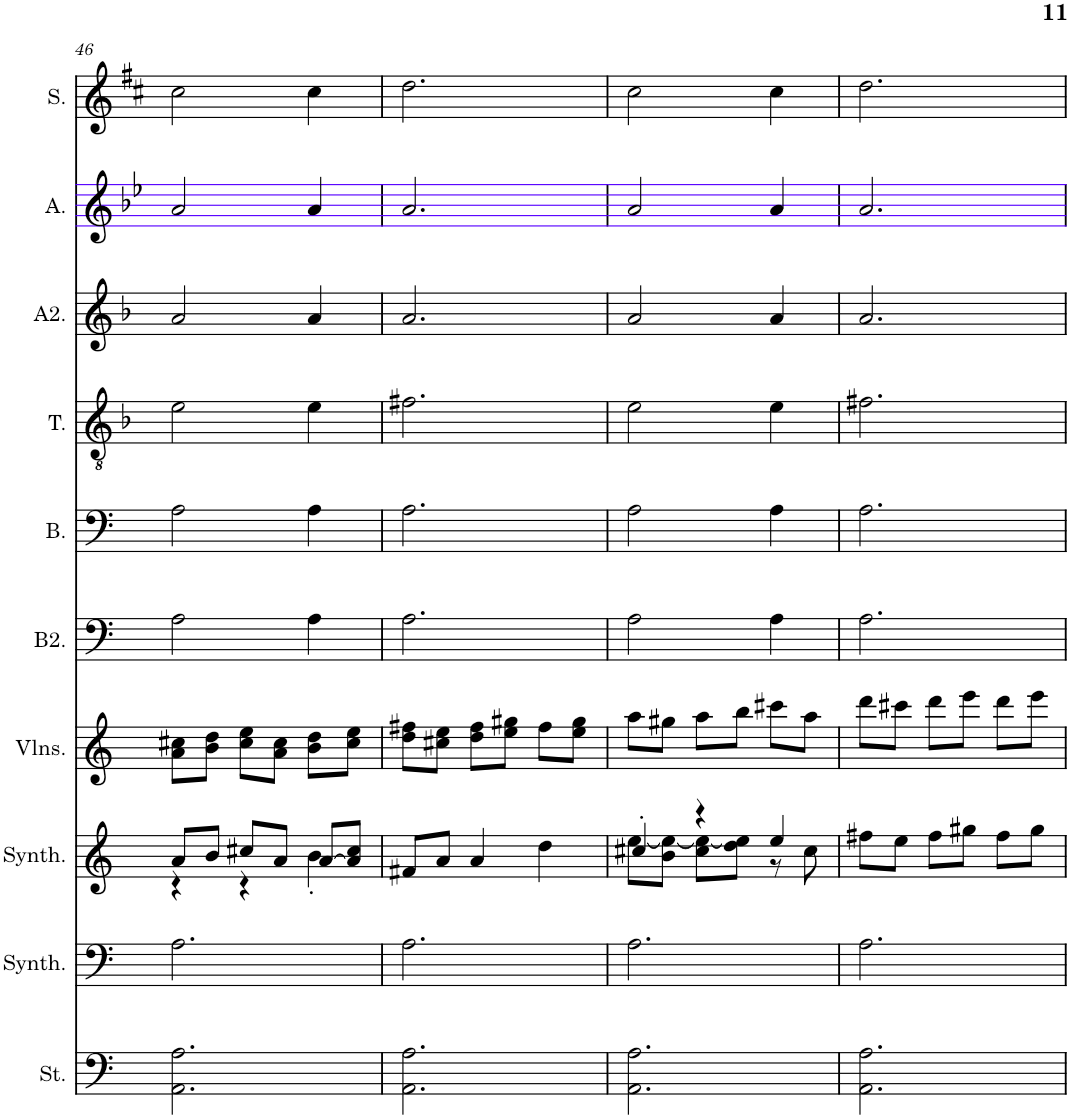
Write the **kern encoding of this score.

**kern	**kern	**kern	**kern	**kern	**kern	**kern	**kern	**kern	**kern
*part10	*part9	*part8	*part7	*part6	*part5	*part4	*part3	*part2	*part1
*staff10	*staff9	*staff8	*staff7	*staff6	*staff5	*staff4	*staff3	*staff2	*staff1
*I"Cordes, D'Bass/Strings, etc	*I"Synthétiseur d'instruments à cordes, Synth strings, etc	*I"Synthétiseur d'instruments à cordes, Synth strings 2	*I"Violons, 1st violins	*I"Basse 2	*I"Basse	*I"Ténor	*I"Alto 2	*I"Alto	*I"Soprano
*I'St.	*I'Synth.	*I'Synth.	*I'Vlns.	*I'B2.	*I'B.	*I'T.	*I'A2.	*I'A.	*I'S.
!!LO:PB:g=z
*clefF4	*clefG2	*clefF4	*clefG2	*clefF4	*clefF4	*clefGv2	*clefG2	*clefG2	*clefG2
*k[]	*k[]	*k[]	*k[]	*k[]	*k[]	*k[b-]	*k[b-]	*k[b-e-]	*k[f#c#]
*M3/4	*M3/4	*M3/4	*M3/4	*M3/4	*M3/4	*M3/4	*M3/4	*M3/4	*M3/4
=46	=46	=46	=46	=46	=46	=46	=46	=46	=46
*	*	*^	*	*	*	*	*	*	*
2.AA\ 2.A\	2.A\	8a/L	4r	8a\ 8cc#X\L	2A\	2A\	2e\	2a/	2a/	2cc#\
.	.	8b/J	.	8b\ 8dd\J	.	.	.	.	.	.
.	.	8cc#X/L	4r	8cc#\ 8ee\L	.	.	.	.	.	.
.	.	8a/J	.	8a\ 8cc#\J	.	.	.	.	.	.
.	.	[8a/L	4b'\	8b\ 8dd\L	4A\	4A\	4e\	4a/	4a/	4cc#\
.	.	8a/] 8cc#/J	.	8cc#\ 8ee\J	.	.	.	.	.	.
*	*	*v	*v	*	*	*	*	*	*	*
=47	=47	=47	=47	=47	=47	=47	=47	=47	=47
2.AA\ 2.A\	2.A\	8f#X/L	8dd\ 8ff#X\L	2.A\	2.A\	2.f#X\	2.a/	2.a/	2.dd\
.	.	8a/J	8cc#X\ 8ee\J	.	.	.	.	.	.
.	.	4a/	8dd\ 8ff#\L	.	.	.	.	.	.
.	.	.	8ee\ 8gg#X\J	.	.	.	.	.	.
.	.	4dd\	8ff#\L	.	.	.	.	.	.
.	.	.	8ee\ 8gg#\J	.	.	.	.	.	.
=48	=48	=48	=48	=48	=48	=48	=48	=48	=48
*	*	*^	*	*	*	*	*	*	*
2.AA\ 2.A\	2.A\	4cc#X'/	[8ee\L	8aa\L	2A\	2A\	2e\	2a/	2a/	2cc#\
.	.	.	8b\ 8ee\_J	8gg#X\J	.	.	.	.	.	.
.	.	4r	8cc#\ 8ee\_L	8aa\L	.	.	.	.	.	.
.	.	.	8dd\ 8ee\]J	8bb\J	.	.	.	.	.	.
.	.	4ee/	8r	8ccc#X\L	4A\	4A\	4e\	4a/	4a/	4cc#\
.	.	.	8cc#\	8aa\J	.	.	.	.	.	.
*	*	*v	*v	*	*	*	*	*	*	*
=49	=49	=49	=49	=49	=49	=49	=49	=49	=49
2.AA\ 2.A\	2.A\	8ff#X\L	8ddd\L	2.A\	2.A\	2.f#X\	2.a/	2.a/	2.dd\
.	.	8ee\J	8ccc#X\J	.	.	.	.	.	.
.	.	8ff#\L	8ddd\L	.	.	.	.	.	.
.	.	8gg#X\J	8eee\J	.	.	.	.	.	.
.	.	8ff#\L	8ddd\L	.	.	.	.	.	.
.	.	8gg#\J	8eee\J	.	.	.	.	.	.
=	=	=	=	=	=	=	=	=	=
*-	*-	*-	*-	*-	*-	*-	*-	*-	*-
